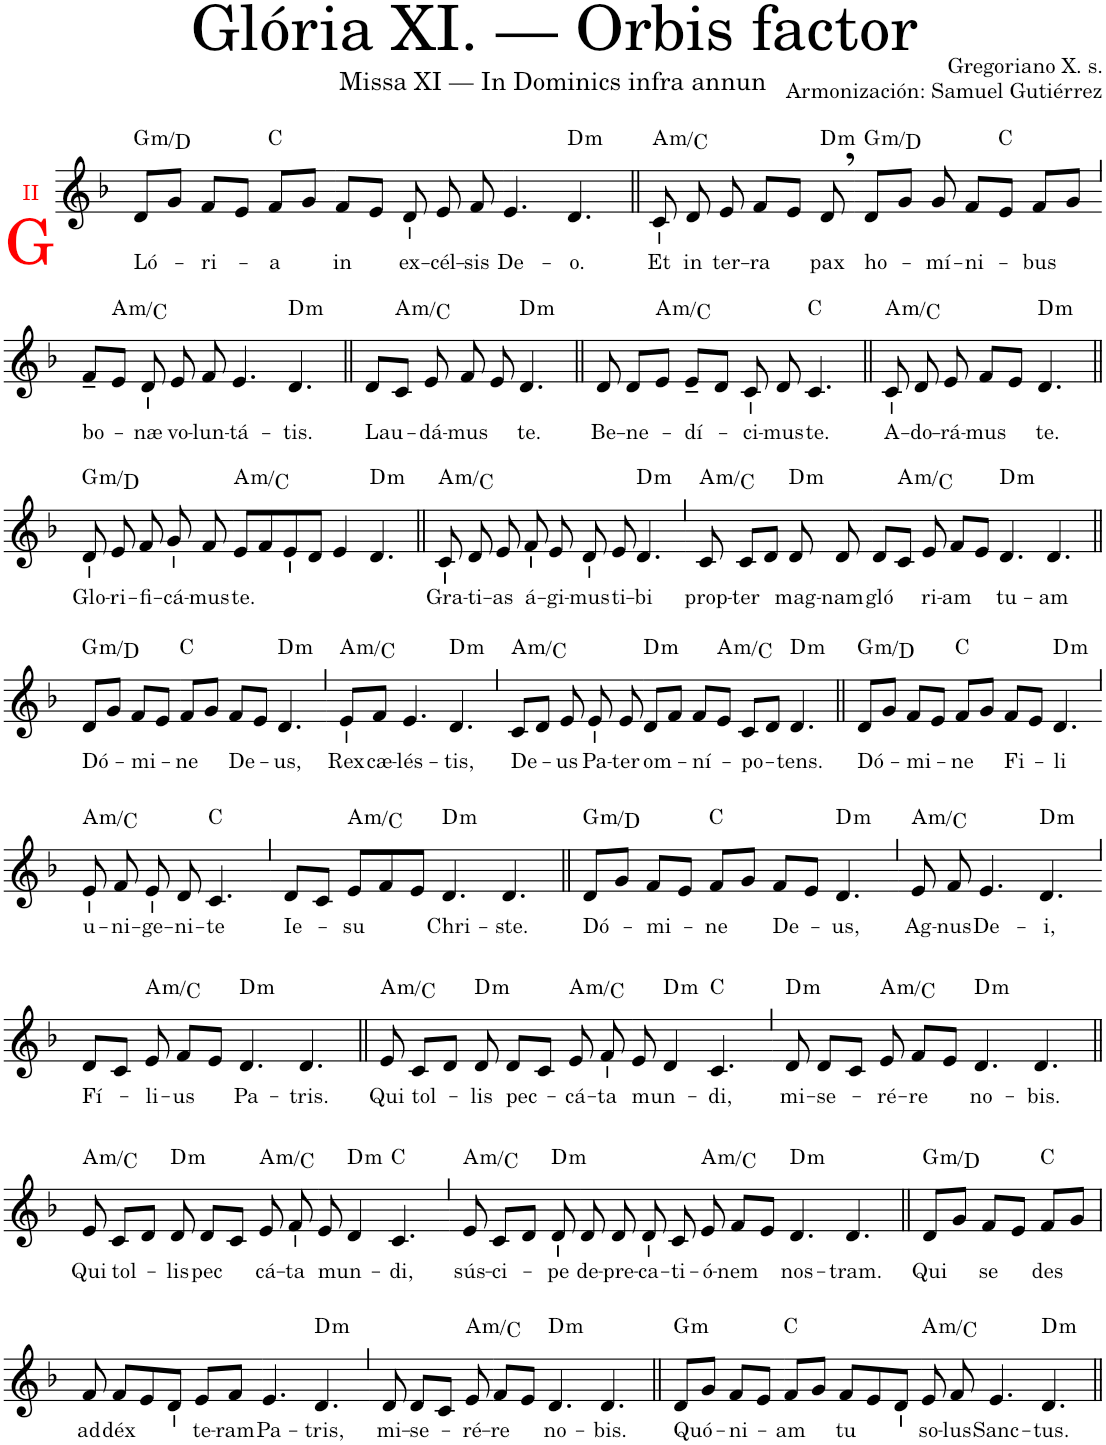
**kern	**text	**harte
*part1	*part1	*part1
*staff1	*staff1	*
*I"Soprano	*	*
*clefG2	*	*
*k[b-]	*	*
*M4/4	*	*
=1	=1	=1
!LO:TX:a:color=#FF0000:t=II	!	!
!LO:TX:b:color=#FF0000:t=G	!	!
!	!LO:LY:b	!LO:H:kt=m
8d/L	Ló-	G:min/5
8g/J	.	.
!	!LO:LY:b	!
8f/L	-ri-	.
8e/J	.	.
!	!LO:LY:b	!
8f/L	-a	C:maj
8g/J	.	.
=2-	=2-	=2-
!	!LO:LY:b	!
8f/L	in	.
8e/J	.	.
!	!LO:LY:b	!
8d/	ex-	.
!	!LO:LY:b	!
8e/	-cél-	.
!	!LO:LY:b	!
8f/	-sis	.
=3-	=3-	=3-
!	!LO:LY:b	!
4.e/	De-	.
!	!LO:LY:b	!LO:H:kt=m
4.d/	-o.	D:min
=4||	=4||	=4||
!	!LO:LY:b	!LO:H:kt=m
8c/	Et	A:min/b3
!	!LO:LY:b	!
8d/	in	.
!	!LO:LY:b	!
8e/	ter-	.
!	!LO:LY:b	!
8f/L	-ra	.
8e/J	.	.
!	!LO:LY:b	!LO:H:kt=m
8d,/	pax	D:min
=5-	=5-	=5-
!	!LO:LY:b	!LO:H:kt=m
8d/L	ho-	G:min/5
8g/J	.	.
!	!LO:LY:b	!
8g/	-mí-	.
!	!LO:LY:b	!
8f/L	-ni-	.
8e/J	.	C:maj
!	!LO:LY:b	!
8f/L	-bus	.
8g/J	.	.
!!LO:LB:g=z
=6`	=6`	=6`
!	!LO:LY:b	!
8f~/L	bo-	.
!	!	!LO:H:kt=m
8e/J	.	A:min/b3
!	!LO:LY:b	!
8d/	-næ	.
!	!LO:LY:b	!
8e/	vo-	.
!	!LO:LY:b	!
8f/	-lun-	.
!	!LO:LY:b	!
4.e/	-tá-	.
!	!LO:LY:b	!LO:H:kt=m
4.d/	-tis.	D:min
=7||	=7||	=7||
!	!LO:LY:b	!
8d/L	Lau-	.
!	!	!LO:H:kt=m
8c/J	.	A:min/b3
!	!LO:LY:b	!
8e/	-dá-	.
!	!LO:LY:b	!
8f/	-mus	.
8e/	.	.
!	!LO:LY:b	!LO:H:kt=m
4.d/	te.	D:min
=8||	=8||	=8||
!	!LO:LY:b	!
8d/	Be-	.
!	!LO:LY:b	!
8d/L	-ne-	.
!	!	!LO:H:kt=m
8e/J	.	A:min/b3
!	!LO:LY:b	!
8e~/L	-dí-	.
8d/J	.	.
!	!LO:LY:b	!
8c/	-ci-	.
!	!LO:LY:b	!
8d/	-mus	.
!	!LO:LY:b	!
[8c/	te.	C:maj
=9||	=9||	=9||
!	!LO:LY:b	!LO:H:kt=m
8c/	A-	A:min/b3
4c/]	.	.
!	!LO:LY:b	!
8d/	-do-	.
!	!LO:LY:b	!
8e/	-rá-	.
!	!LO:LY:b	!LO:H:kt=m
8f/L	-mus	D:min
8e/J	.	.
!	!LO:LY:b	!
4.d/	te.	.
!!LO:LB:g=z
=10||	=10||	=10||
!	!LO:LY:b	!LO:H:kt=m
8d/	Glo-	G:min/5
!	!LO:LY:b	!
8e/	-ri-	.
!	!LO:LY:b	!
8f/	-fi-	.
!	!LO:LY:b	!
8g/	-cá-	.
!	!LO:LY:b	!
8f/	-mus	.
=11-	=11-	=11-
!	!LO:LY:b	!LO:H:kt=m
8e/L	te.	A:min/b3
8f/	.	.
8e/	.	.
8d/J	.	.
4e/	.	.
!	!	!LO:H:kt=m
[4d/	.	D:min
=12||	=12||	=12||
!	!LO:LY:b	!LO:H:kt=m
8c/	Gra-	A:min/b3
8d/]	.	.
!	!LO:LY:b	!
8d/	-ti-	.
!	!LO:LY:b	!
8e/	-as	.
!	!LO:LY:b	!
8f/	á-	.
!	!LO:LY:b	!
8e/	-gi-	.
!	!LO:LY:b	!
8d/	-mus	.
!	!LO:LY:b	!LO:H:kt=m
8e/	ti-	D:min
!	!LO:LY:b	!
[8d/	-bi	.
=13`	=13`	=13`
!	!LO:LY:b	!LO:H:kt=m
8c/	prop-	A:min/b3
4d/]	.	.
!	!LO:LY:b	!LO:H:kt=m
8c/L	-ter	D:min
8d/J	.	.
!	!LO:LY:b	!
8d/	mag-	.
!	!LO:LY:b	!
8d/	-nam	.
=14-	=14-	=14-
!	!LO:LY:b	!
8d/L	gló	.
!	!	!LO:H:kt=m
8c/J	.	A:min/b3
!	!LO:LY:b	!
8e/	-ri-	.
!	!LO:LY:b	!
8f/L	-am	.
8e/J	.	.
!	!LO:LY:b	!LO:H:kt=m
4.d/	tu-	D:min
!	!LO:LY:b	!
4.d/	-am	.
!!LO:LB:g=z
=15||	=15||	=15||
!	!LO:LY:b	!LO:H:kt=m
8d/L	Dó-	G:min/5
8g/J	.	.
!	!LO:LY:b	!
8f/L	-mi-	.
8e/J	.	.
=16-	=16-	=16-
!	!LO:LY:b	!
8f/L	-ne	C:maj
8g/J	.	.
!	!LO:LY:b	!
8f/L	De-	.
8e/J	.	.
!	!LO:LY:b	!LO:H:kt=m
4.d/	-us,	D:min
=17`	=17`	=17`
!	!LO:LY:b	!LO:H:kt=m
8e/L	Rex	A:min/b3
!	!LO:LY:b	!
8f/J	cæ-	.
!	!LO:LY:b	!
4.e/	-lés-	.
!	!LO:LY:b	!LO:H:kt=m
4.d/	-tis,	D:min
=18`	=18`	=18`
!	!LO:LY:b	!LO:H:kt=m
8c/L	De-	A:min/b3
8d/J	.	.
!	!LO:LY:b	!
8e/	-us	.
!	!LO:LY:b	!
8e/	Pa-	.
!	!LO:LY:b	!
8e/	-ter	.
=19-	=19-	=19-
!	!LO:LY:b	!LO:H:kt=m
8d/L	om-	D:min
8f/J	.	.
!	!LO:LY:b	!
8f/L	-ní-	.
!	!	!LO:H:kt=m
8e/J	.	A:min/b3
!	!LO:LY:b	!
8c/L	-po-	.
8d/J	.	.
!	!LO:LY:b	!LO:H:kt=m
[4d/	-tens.	D:min
=20||	=20||	=20||
!	!LO:LY:b	!LO:H:kt=m
8d/L	Dó-	G:min/5
8d/]	.	.
8g/J	.	.
!	!LO:LY:b	!
8f/L	-mi-	.
8e/J	.	C:maj
!	!LO:LY:b	!
8f/L	-ne	.
8g/J	.	.
!	!LO:LY:b	!
8f/L	Fi-	.
!	!	!LO:H:kt=m
8e/J	.	D:min
!	!LO:LY:b	!
4.d/	-li	.
!!LO:LB:g=z
=21`	=21`	=21`
!	!LO:LY:b	!LO:H:kt=m
8e/	u-	A:min/b3
!	!LO:LY:b	!
8f/	-ni-	.
!	!LO:LY:b	!
8e/	-ge-	.
!	!LO:LY:b	!
8d/	-ni-	.
!	!LO:LY:b	!
4.c/	-te	C:maj
=22`	=22`	=22`
!	!LO:LY:b	!
8d/L	Ie-	.
8c/J	.	.
!	!LO:LY:b	!LO:H:kt=m
8e/L	-su	A:min/b3
8f/	.	.
8e/J	.	.
!	!LO:LY:b	!LO:H:kt=m
4.d/	Chri-	D:min
!	!LO:LY:b	!
4.d/	-ste.	.
=23||	=23||	=23||
!	!LO:LY:b	!LO:H:kt=m
8d/L	Dó-	G:min/5
8g/J	.	.
!	!LO:LY:b	!
8f/L	-mi-	.
8e/J	.	.
!	!LO:LY:b	!
8f/L	-ne	C:maj
8g/J	.	.
=24-	=24-	=24-
!	!LO:LY:b	!
8f/L	De-	.
8e/J	.	.
!	!LO:LY:b	!LO:H:kt=m
4.d/	-us,	D:min
=25`	=25`	=25`
!	!LO:LY:b	!LO:H:kt=m
8e/	Ag-	A:min/b3
!	!LO:LY:b	!
8f/	-nus	.
!	!LO:LY:b	!
4.e/	De-	.
!	!LO:LY:b	!LO:H:kt=m
4.d/	-i,	D:min
!!LO:LB:g=z
=26`	=26`	=26`
!	!LO:LY:b	!
8d/L	Fí-	.
8c/J	.	.
!	!LO:LY:b	!LO:H:kt=m
8e/	-li-	A:min/b3
!	!LO:LY:b	!
8f/L	-us	.
8e/J	.	.
!	!LO:LY:b	!LO:H:kt=m
4.d/	Pa-	D:min
!	!LO:LY:b	!
4.d/	-tris.	.
=27||	=27||	=27||
!	!LO:LY:b	!LO:H:kt=m
8e/	Qui	A:min/b3
!	!LO:LY:b	!
8c/L	tol-	.
8d/J	.	.
!	!LO:LY:b	!LO:H:kt=m
8d/	-lis	D:min
!	!LO:LY:b	!
8d/L	pec-	.
8c/J	.	.
!	!LO:LY:b	!LO:H:kt=m
8e/	-cá-	A:min/b3
!	!LO:LY:b	!
8f/	-ta	.
=28-	=28-	=28-
!	!LO:LY:b	!
8e/	mun-	.
!	!	!LO:H:kt=m
4d/	.	D:min
!	!LO:LY:b	!
4.c/	-di,	C:maj
=29`	=29`	=29`
!	!LO:LY:b	!LO:H:kt=m
8d/	mi-	D:min
!	!LO:LY:b	!
8d/L	-se-	.
8c/J	.	.
!	!LO:LY:b	!LO:H:kt=m
8e/	-ré-	A:min/b3
!	!LO:LY:b	!
8f/L	-re	.
8e/J	.	.
!	!LO:LY:b	!LO:H:kt=m
[4d/	no-	D:min
8ryy	.	.
!	!LO:LY:b	!
4.d/	-bis.	.
!!LO:LB:g=z
=30||	=30||	=30||
!	!LO:LY:b	!LO:H:kt=m
8e/	Qui	A:min/b3
8d/]	.	.
!	!LO:LY:b	!
8c/L	tol-	.
!	!	!LO:H:kt=m
8d/J	.	D:min
!	!LO:LY:b	!
8d/	-lis	.
!	!LO:LY:b	!
8d/L	pec	.
!	!	!LO:H:kt=m
8c/J	.	A:min/b3
!	!LO:LY:b	!
8e/	-cá-	.
!	!LO:LY:b	!
8f/	-ta	.
=31-	=31-	=31-
!	!LO:LY:b	!
8e/	mun-	.
!	!	!LO:H:kt=m
4d/	.	D:min
!	!LO:LY:b	!
4.c/	-di,	C:maj
=32`	=32`	=32`
!	!LO:LY:b	!LO:H:kt=m
8e/	sús-	A:min/b3
!	!LO:LY:b	!
8c/L	-ci-	.
8d/J	.	.
!	!LO:LY:b	!LO:H:kt=m
8d/	-pe	D:min
=33-	=33-	=33-
!	!LO:LY:b	!
8d/	de-	.
!	!LO:LY:b	!
8d/	-pre-	.
!	!LO:LY:b	!
8d/	-ca-	.
!	!LO:LY:b	!
8c/	-ti-	.
!	!LO:LY:b	!LO:H:kt=m
8e/	-ó-	A:min/b3
!	!LO:LY:b	!
8f/L	-nem	.
8e/J	.	.
!	!LO:LY:b	!LO:H:kt=m
[8d/	nos-	D:min
4ryy	.	.
!	!LO:LY:b	!
4.d/	-tram.	.
=34||	=34||	=34||
!	!LO:LY:b	!LO:H:kt=m
8d/L	Qui	G:min/5
4d/]	.	.
8g/J	.	.
!	!LO:LY:b	!
8f/L	se	C:maj
8e/J	.	.
!	!LO:LY:b	!
8f/L	-des	.
8g/J	.	.
!!LO:LB:g=z
=35	=35	=35
!	!LO:LY:b	!
8f/	ad	.
!	!LO:LY:b	!
8f/L	déx	.
8e/	.	.
8d/J	.	.
!	!LO:LY:b	!
8e/L	te-	.
!	!LO:LY:b	!
8f/J	-ram	.
=36-	=36-	=36-
!	!LO:LY:b	!
4.e/	Pa-	.
!	!LO:LY:b	!LO:H:kt=m
4.d/	-tris,	D:min
=37`	=37`	=37`
!	!LO:LY:b	!
8d/	mi-	.
!	!LO:LY:b	!
8d/L	-se-	.
8c/J	.	.
!	!LO:LY:b	!LO:H:kt=m
8e/	-ré-	A:min/b3
=38-	=38-	=38-
!	!LO:LY:b	!
8f/L	-re	.
8e/J	.	.
!	!LO:LY:b	!LO:H:kt=m
4.d/	no-	D:min
!	!LO:LY:b	!
4.d/	-bis.	.
=39||	=39||	=39||
!	!LO:LY:b	!LO:H:kt=m
8d/L	Quó-	G:min
8g/J	.	.
!	!LO:LY:b	!
8f/L	-ni-	.
8e/J	.	.
=40-	=40-	=40-
!	!LO:LY:b	!
8f/L	-am	C:maj
8g/J	.	.
!	!LO:LY:b	!
8f/L	tu	.
8e/	.	.
8d/J	.	.
=41-	=41-	=41-
!	!LO:LY:b	!LO:H:kt=m
8e/	so-	A:min/b3
!	!LO:LY:b	!
8f/	-lus	.
!	!LO:LY:b	!
4.e/	Sanc-	.
!	!LO:LY:b	!LO:H:kt=m
4.d/	-tus.	D:min
=||	=||	=||
*-	*-	*-
